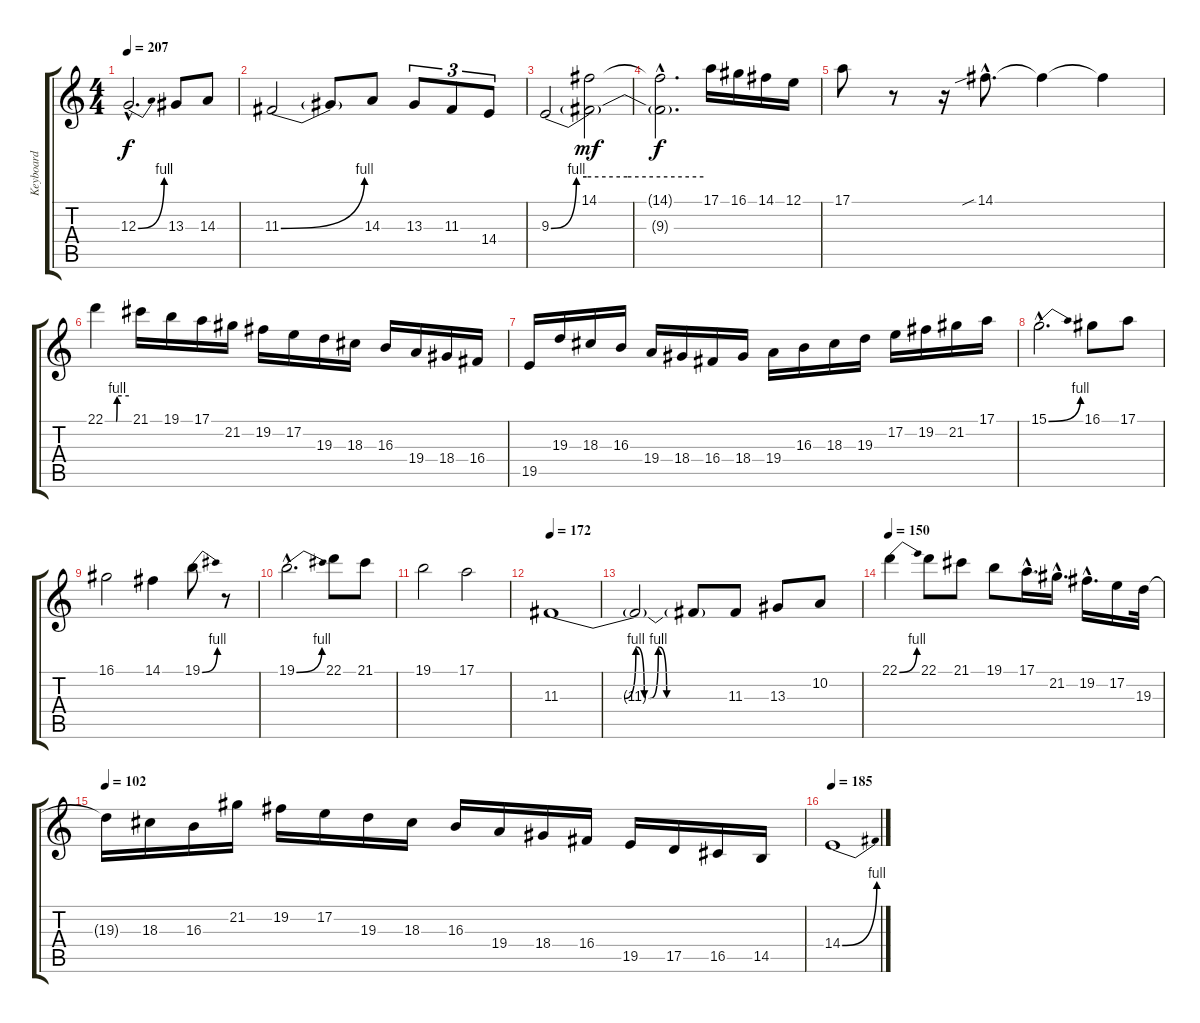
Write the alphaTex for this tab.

\track ("Keyboard" "Keyboard") {instrument lead2sawtooth}
\staff {score tabs}
\tuning (E4 B3 G3 D3 A2 E2) {hide}
\ts (4 4)
\tempo 207
\clef g2
\ks c
12.3{be (bend 0 0 60 4) hac}.2{d dy f} 13.3.8 14.3.8 |
11.3{be (bend 0 0 60 4)}.2 11.3{t}.8 14.3.8 13.3.8{tu (3 2)} 11.3.8{tu (3 2)} 14.4.8{tu (3 2)} |
9.3{be (custom 0 0 10 4 14 4 30 4 60 4)}.2 (14.1 9.3{t}).2{dy mf} |
(14.1{hac t} 9.3{hac t}).2{d dy f} 17.1.16 16.1.16 14.1.16 12.1.16 |
17.1.8 r.8 r.16 14.1{sib hac}.8{d} 14.1{t}.4 14.1{t}.4 |
22.1{be (custom 0 0 28 0 30 4 60 4)}.4 21.1.16 19.1.16 17.1.16 21.2.16 19.2.16 17.2.16 19.3.16 18.3.16 16.3.16 19.4.16 18.4.16 16.4.16 |
19.5.16 19.3.16 18.3.16 16.3.16 19.4.16 18.4.16 16.4.16 18.4.16 19.4.16 16.3.16 18.3.16 19.3.16 17.2.16 19.2.16 21.2.16 17.1.16 |
15.1{be (bend 0 0 60 4) hac}.2{d} 16.1.8 17.1.8 |
16.1.2 14.1.4 19.1{be (bend 0 0 60 4)}.8 r.8 |
19.1{be (bend 0 0 60 4) hac}.2{d} 22.1.8 21.1.8 |
19.1.2 17.1.2 |
\tempo 172
11.3{be (custom 0 0 23 0 27 4 30 0 32 0 35 4 38 0 60 0)}.1 |
11.3{t}.2 11.3{t}.8 11.3.8 13.3.8 10.2.8 |
\tempo 150
22.1{be (bend 0 0 60 4)}.4 22.1.8 21.1.8 19.1.8 17.1{hac}.16{d} 21.2{hac}.16{d} 19.2{hac}.16{d} 17.2.16 19.3.32 |
\tempo 102
19.3{t}.16 18.3.16 16.3.16 21.2.16 19.2.16 17.2.16 19.3.16 18.3.16 16.3.16 19.4.16 18.4.16 16.4.16 19.5.16 17.5.16 16.5.16 14.5.16 |
\tempo 185
14.4{be (bend 0 0 60 4)}.1
